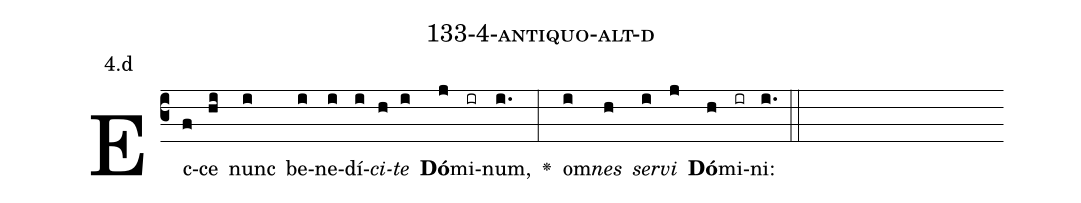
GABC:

name: 133-4-antiquo-alt-d;
annotation: 4.d;
%%
(c3)Ec(f)ce(hi) nunc(i) be(i)ne(i)dí(i)<i>ci</i>(h)<i>te</i>(i) <b>Dó</b>(j)mi(ir)num,(i.) <v>\greheightstar</v>(:) om(i)<i>nes</i>(h) <i>ser</i>(i)<i>vi</i>(j) <b>Dó</b>(h)mi(ir)ni:(i.) (::)


%E(i) u(h) o(i) u(j) a(h) e.(i.) (::)
